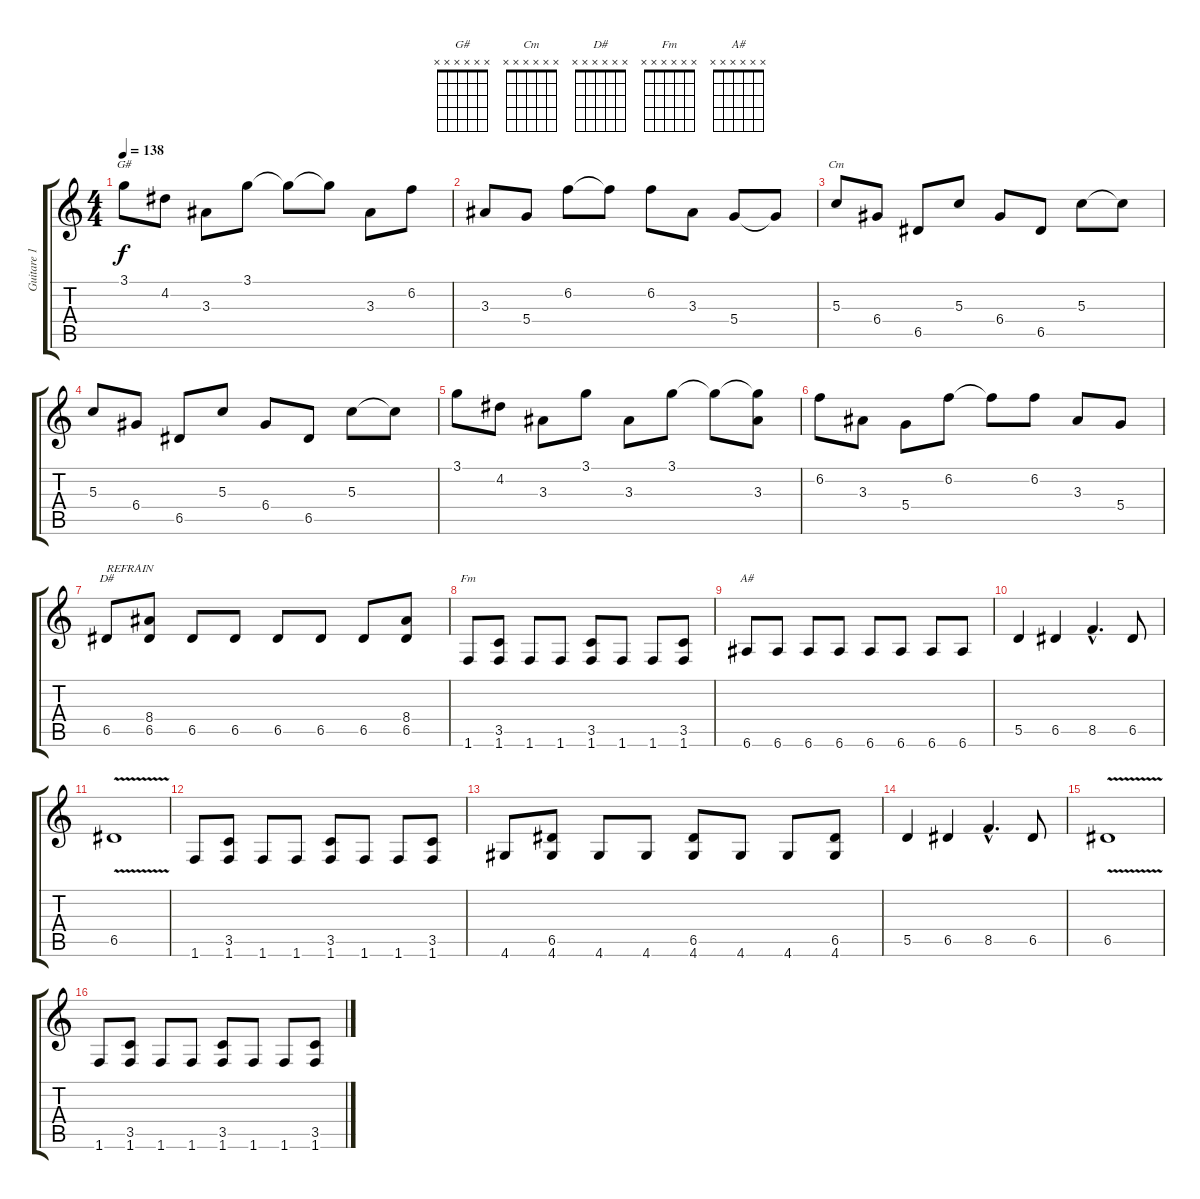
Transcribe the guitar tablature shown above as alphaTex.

\track ("Guitare 1" "Guitare 1") {instrument overdrivenguitar}
\staff {score tabs}
\tuning (E4 B3 G3 D3 A2 E2) {hide}
\chord ("G#" x x x x x x)
\chord ("Cm" x x x x x x)
\chord ("D#" x x x x x x)
\chord ("Fm" x x x x x x)
\chord ("A#" x x x x x x)
\ts (4 4)
\tempo 138
\clef g2
\ks c
3.1.8{ch "G#" dy f} 4.2.8 3.3.8 3.1.8 3.1{t}.8 3.1{t}.8 3.3.8 6.2.8 |
3.3.8 5.4.8 6.2.8 6.2{t}.8 6.2.8 3.3.8 5.4.8 5.4{t}.8 |
5.3.8{ch "Cm"} 6.4.8 6.5.8 5.3.8 6.4.8 6.5.8 5.3.8 5.3{t}.8 |
5.3.8 6.4.8 6.5.8 5.3.8 6.4.8 6.5.8 5.3.8 5.3{t}.8 |
3.1.8 4.2.8 3.3.8 3.1.8 3.3.8 3.1.8 3.1{t}.8 (3.1{t} 3.3).8 |
6.2.8 3.3.8 5.4.8 6.2.8 6.2{t}.8 6.2.8 3.3.8 5.4.8 |
6.5.8{ch "D#" txt "REFRAIN" instrument overdrivenguitar} (8.4 6.5).8 6.5.8 6.5.8 6.5.8 6.5.8 6.5.8 (8.4 6.5).8 |
1.6.8{ch "Fm"} (3.5 1.6).8 1.6.8 1.6.8 (3.5 1.6).8 1.6.8 1.6.8 (3.5 1.6).8 |
6.6.8{ch "A#"} 6.6.8 6.6.8 6.6.8 6.6.8 6.6.8 6.6.8 6.6.8 |
5.5.4 6.5.4 8.5{hac}.4{d} 6.5.8 |
6.5{v}.1 |
1.6.8 (3.5 1.6).8 1.6.8 1.6.8 (3.5 1.6).8 1.6.8 1.6.8 (3.5 1.6).8 |
4.6.8 (6.5 4.6).8 4.6.8 4.6.8 (6.5 4.6).8 4.6.8 4.6.8 (6.5 4.6).8 |
5.5.4 6.5.4 8.5{hac}.4{d} 6.5.8 |
6.5{v}.1 |
1.6.8 (3.5 1.6).8 1.6.8 1.6.8 (3.5 1.6).8 1.6.8 1.6.8 (3.5 1.6).8
